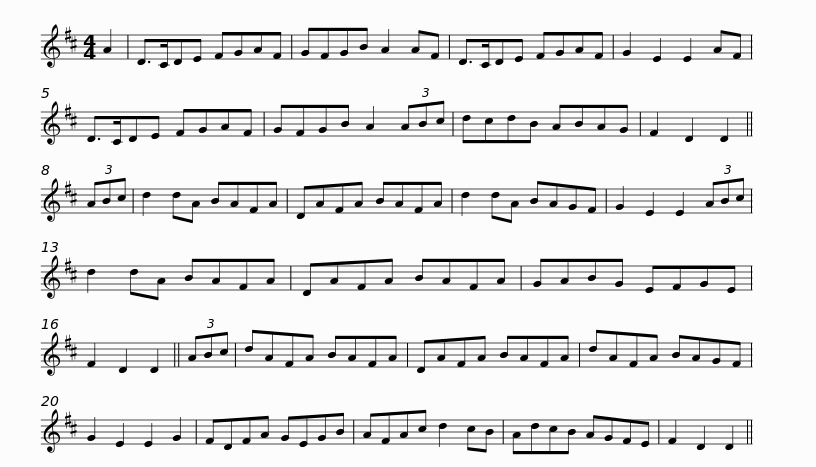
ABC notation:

X:1
L:1/8
M:4/4
I:linebreak $
K:D
V:1 treble
V:1
 A2 | D>CDE FGAF | GFGB A2 AF | D>CDE FGAF | G2 E2 E2 AF | %5
 D>CDE FGAF |$ GFGB A2 (3ABc | dcdB ABAG | F2 D2 D2 || (3ABc | %10
 d2 dA BAFA | DAFA BAFA | d2 dA BAGF |$ G2 E2 E2 (3ABc | d2 dA BAFA | %15
 DAFA BAFA | GABG EFGE | F2 D2 D2 || (3ABc | dAFA BAFA |$ %20
 DAFA BAFA | dAFA BAGF | G2 E2 E2 G2 | FDFA GEGB | AFAc d2 cB | %25
 AdcB AGFE |$ F2 D2 D2 || %27
